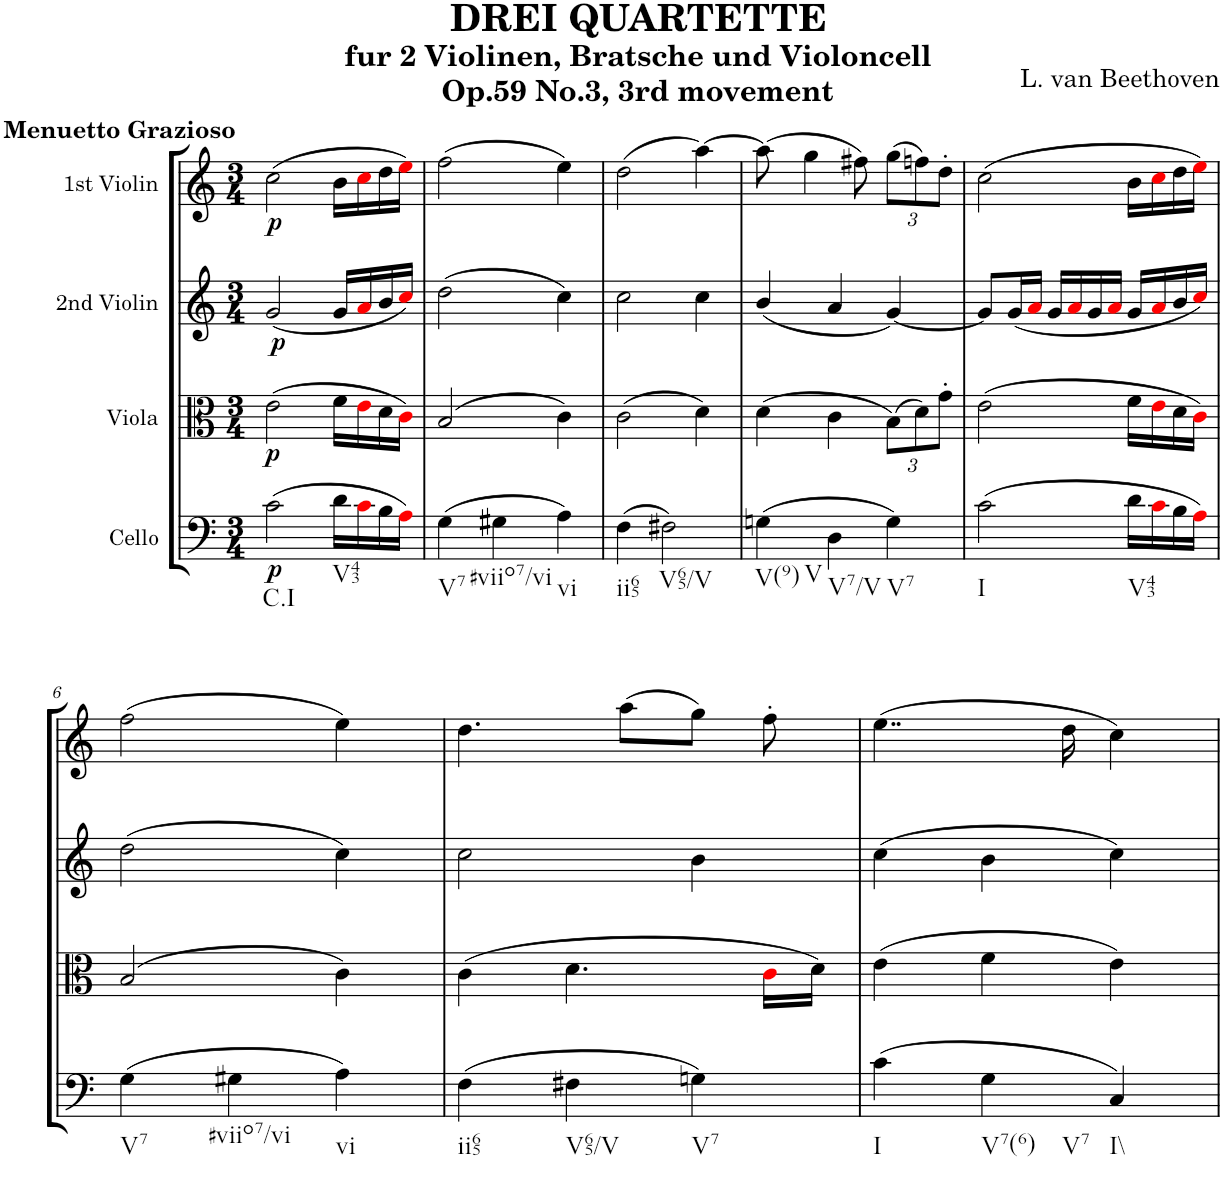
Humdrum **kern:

**kern	**dynam	**kern	**dynam	**kern	**dynam	**kern	**dynam
*part4	*part4	*part3	*part3	*part2	*part2	*part1	*part1
*staff4	*staff4	*staff3	*staff3	*staff2	*staff2	*staff1	*staff1
*I"Cello	*	*I"Viola	*	*I"2nd Violin	*	*I"1st Violin	*
*	*	*I'Vla	*	*I'Vln	*	*I'Vln	*
*clefF4	*	*clefC3	*	*clefG2	*	*clefG2	*
*k[]	*	*k[]	*	*k[]	*	*k[]	*
*M3/4	*	*M3/4	*	*M3/4	*	*M3/4	*
=1	=1	=1	=1	=1	=1	=1	=1
!	!	!	!	!	!	!LO:TX:a:B:t=Menuetto Grazioso	!
!LO:TX:b:t=C.I	!	!	!	!	!	!	!
!	!LO:DY:b	!	!LO:DY:b	!	!LO:DY:b	!	!LO:DY:b
(2c\	p	(2e\	p	(2g/	p	(2cc\	p
!LO:TX:b:t=V43	!	!	!	!	!	!	!
16d\LL	.	16f\LL	.	16g/LL	.	16b\LL	.
16ci\	.	16ei\	.	16ai/	.	16cci\	.
16B\	.	16d\	.	16b/	.	16dd\	.
16Ai\JJ)	.	16ci\JJ)	.	16cci/JJ)	.	16eei\JJ)	.
=2	=2	=2	=2	=2	=2	=2	=2
!LO:TX:b:t=V7	!	!	!	!	!	!	!
(4G\	.	(2B/	.	(2dd\	.	(2ff\	.
!LO:TX:b:t=#viio7/vi	!	!	!	!	!	!	!
4G#X\	.	.	.	.	.	.	.
!LO:TX:b:t=vi	!	!	!	!	!	!	!
4A\)	.	4c\)	.	4cc\)	.	4ee\)	.
=3	=3	=3	=3	=3	=3	=3	=3
!LO:TX:b:t=ii65	!	!	!	!	!	!	!
(4F\	.	(2c\	.	2cc\	.	(2dd\	.
!LO:TX:b:t=V65/V	!	!	!	!	!	!	!
2F#X\)	.	.	.	.	.	.	.
.	.	4d\)	.	4cc\	.	[4aa\)	.
=4	=4	=4	=4	=4	=4	=4	=4
!LO:TX:b:t=V(9)	!	!	!	!	!	!	!
!LO:TX:b:t=V	!	!	!	!	!	!	!
(4Gn\	.	(4d\	.	(4b/	.	(8aa\]	.
.	.	.	.	.	.	4gg\	.
!LO:TX:b:t=V7/V	!	!	!	!	!	!	!
4D\	.	4c\	.	4a/	.	.	.
.	.	.	.	.	.	8ff#X\)	.
*	*	*Xbrackettup	*	*	*	*Xbrackettup	*
!LO:TX:b:t=V7	!	!	!	!	!	!	!
4G\)	.	(12B\L)	.	[4g/)	.	(12gg\L	.
.	.	12d\)	.	.	.	12ffn\)	.
.	.	12g'\J	.	.	.	12dd'\J	.
=5	=5	=5	=5	=5	=5	=5	=5
!LO:TX:b:t=I	!	!	!	!	!	!	!
(2c\	.	(2e\	.	8g/L]	.	(2cc\	.
.	.	.	.	(16g/L	.	.	.
.	.	.	.	16ai/JJ	.	.	.
.	.	.	.	16g/LL	.	.	.
.	.	.	.	16ai/	.	.	.
.	.	.	.	16g/	.	.	.
.	.	.	.	16ai/JJ	.	.	.
!LO:TX:b:t=V43	!	!	!	!	!	!	!
16d\LL	.	16f\LL	.	16g/LL	.	16b\LL	.
16ci\	.	16ei\	.	16ai/	.	16cci\	.
16B\	.	16d\	.	16b/	.	16dd\	.
16Ai\JJ)	.	16ci\JJ)	.	16cci/JJ)	.	16eei\JJ)	.
!!LO:LB:g=z
=6	=6	=6	=6	=6	=6	=6	=6
!LO:TX:b:t=V7	!	!	!	!	!	!	!
(4G\	.	(2B/	.	(2dd\	.	(2ff\	.
!LO:TX:b:t=#viio7/vi	!	!	!	!	!	!	!
4G#X\	.	.	.	.	.	.	.
!LO:TX:b:t=vi	!	!	!	!	!	!	!
4A\)	.	4c\)	.	4cc\)	.	4ee\)	.
=7	=7	=7	=7	=7	=7	=7	=7
!LO:TX:b:t=ii65	!	!	!	!	!	!	!
(4F\	.	(4c\	.	2cc\	.	4.dd\	.
!LO:TX:b:t=V65/V	!	!	!	!	!	!	!
4F#X\	.	4.d\	.	.	.	.	.
.	.	.	.	.	.	(8aa\L	.
!LO:TX:b:t=V7	!	!	!	!	!	!	!
4Gn\)	.	.	.	4b\	.	8gg\J)	.
.	.	16ci\LL	.	.	.	8ff'\	.
.	.	16d\JJ)	.	.	.	.	.
=8	=8	=8	=8	=8	=8	=8	=8
!LO:TX:b:t=I	!	!	!	!	!	!	!
(4c\	.	(4e\	.	(4cc\	.	(4..ee\	.
!LO:TX:b:t=V7(6)	!	!	!	!	!	!	!
!LO:TX:b:t=V7	!	!	!	!	!	!	!
4G\	.	4f\	.	4b\	.	.	.
.	.	.	.	.	.	16dd\	.
!LO:TX:b:t=I\\	!	!	!	!	!	!	!
4C/)	.	4e\)	.	4cc\)	.	4cc\)	.
=	=	=	=	=	=	=	=
*-	*-	*-	*-	*-	*-	*-	*-
